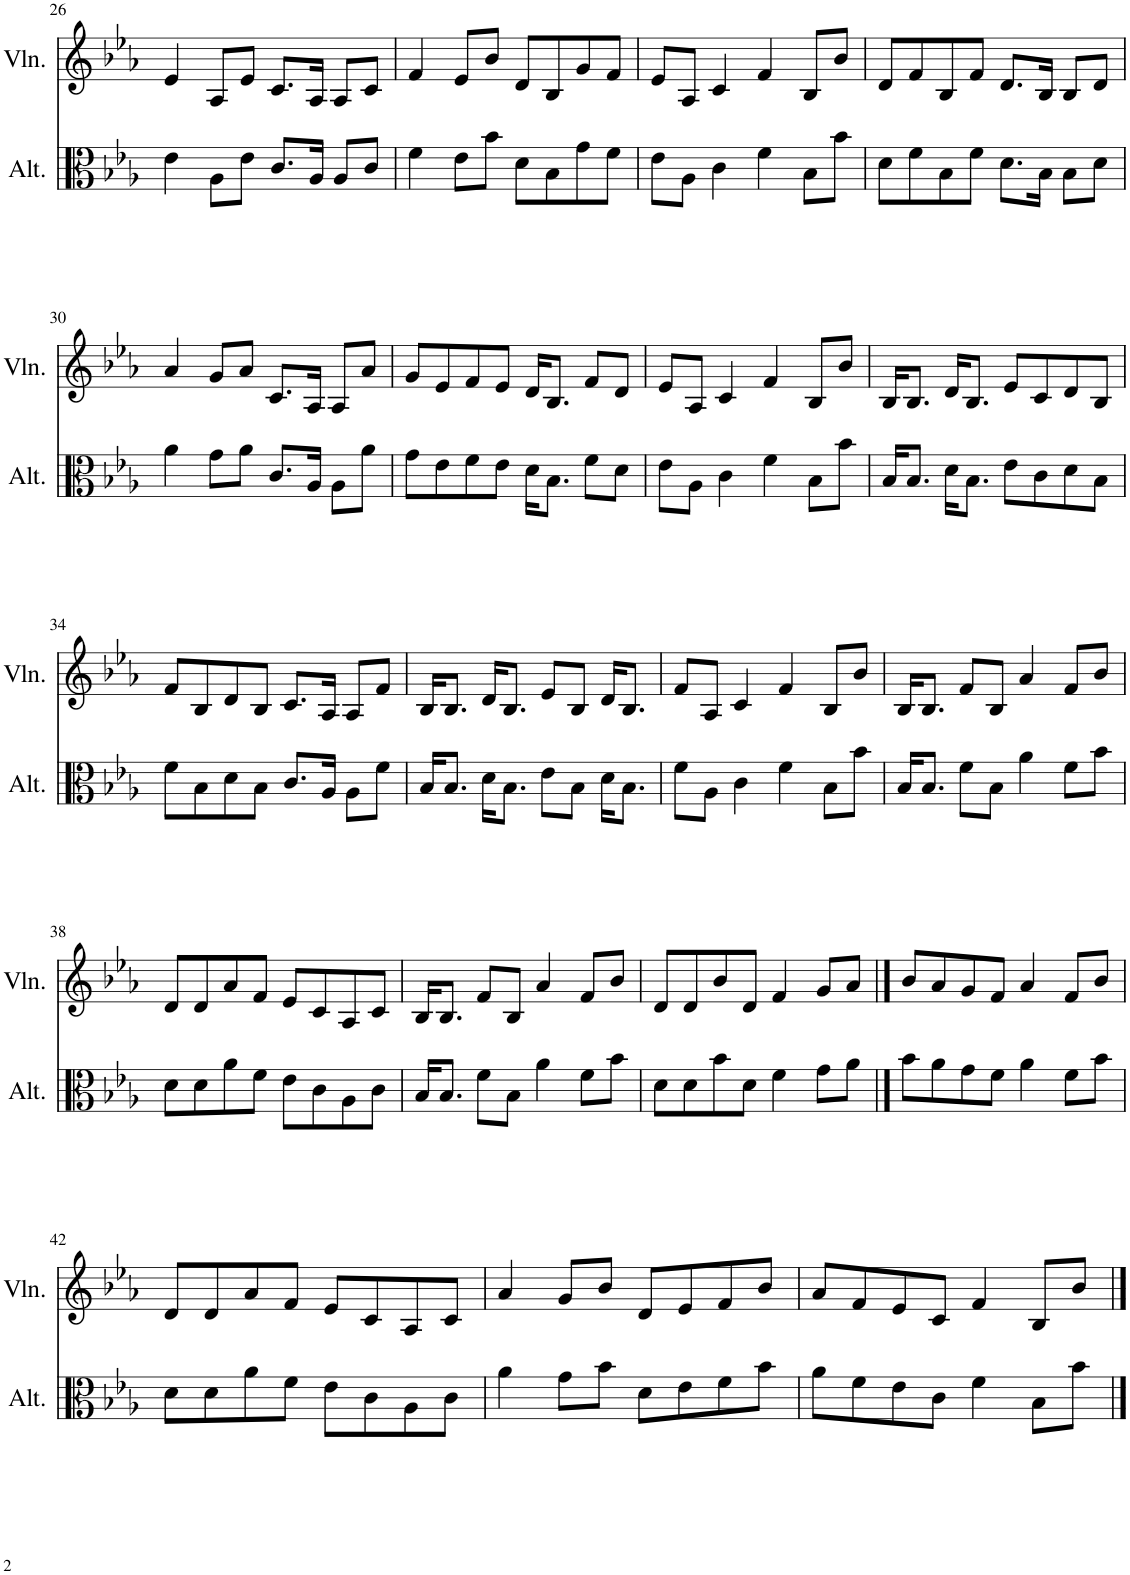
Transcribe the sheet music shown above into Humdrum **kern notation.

**kern	**kern
*part2	*part1
*staff2	*staff1
*I"Alto	*I"Violon
*I'Alt.	*I'Vln.
!!LO:PB:g=z
*clefC3	*clefG2
*k[b-e-a-]	*k[b-e-a-]
*M4/4	*M4/4
=26	=26
4e-\	4e-/
8A-\L	8A-/L
8e-\J	8e-/J
8.c/L	8.c/L
16A-/Jk	16A-/Jk
8A-/L	8A-/L
8c/J	8c/J
=27	=27
4f\	4f/
8e-\L	8e-/L
8b-\J	8b-/J
8d\L	8d/L
8B-\	8B-/
8g\	8g/
8f\J	8f/J
=28	=28
8e-\L	8e-/L
8A-\J	8A-/J
4c\	4c/
4f\	4f/
8B-\L	8B-/L
8b-\J	8b-/J
=29	=29
8d\L	8d/L
8f\	8f/
8B-\	8B-/
8f\J	8f/J
8.d\L	8.d/L
16B-\Jk	16B-/Jk
8B-\L	8B-/L
8d\J	8d/J
!!LO:LB:g=z
=30	=30
4a-\	4a-/
8g\L	8g/L
8a-\J	8a-/J
8.c/L	8.c/L
16A-/Jk	16A-/Jk
8A-\L	8A-/L
8a-\J	8a-/J
=31	=31
8g\L	8g/L
8e-\	8e-/
8f\	8f/
8e-\J	8e-/J
16d\KL	16d/KL
8.B-\J	8.B-/J
8f\L	8f/L
8d\J	8d/J
=32	=32
8e-\L	8e-/L
8A-\J	8A-/J
4c\	4c/
4f\	4f/
8B-\L	8B-/L
8b-\J	8b-/J
=33	=33
16B-/KL	16B-/KL
8.B-/J	8.B-/J
16d\KL	16d/KL
8.B-\J	8.B-/J
8e-\L	8e-/L
8c\	8c/
8d\	8d/
8B-\J	8B-/J
!!LO:LB:g=z
=34	=34
8f\L	8f/L
8B-\	8B-/
8d\	8d/
8B-\J	8B-/J
8.c/L	8.c/L
16A-/Jk	16A-/Jk
8A-\L	8A-/L
8f\J	8f/J
=35	=35
16B-/KL	16B-/KL
8.B-/J	8.B-/J
16d\KL	16d/KL
8.B-\J	8.B-/J
8e-\L	8e-/L
8B-\J	8B-/J
16d\KL	16d/KL
8.B-\J	8.B-/J
=36	=36
8f\L	8f/L
8A-\J	8A-/J
4c\	4c/
4f\	4f/
8B-\L	8B-/L
8b-\J	8b-/J
=37	=37
16B-/KL	16B-/KL
8.B-/J	8.B-/J
8f\L	8f/L
8B-\J	8B-/J
4a-\	4a-/
8f\L	8f/L
8b-\J	8b-/J
!!LO:LB:g=z
=38	=38
8d\L	8d/L
8d\	8d/
8a-\	8a-/
8f\J	8f/J
8e-\L	8e-/L
8c\	8c/
8A-\	8A-/
8c\J	8c/J
=39	=39
16B-/KL	16B-/KL
8.B-/J	8.B-/J
8f\L	8f/L
8B-\J	8B-/J
4a-\	4a-/
8f\L	8f/L
8b-\J	8b-/J
=40	=40
8d\L	8d/L
8d\	8d/
8b-\	8b-/
8d\J	8d/J
4f\	4f/
8g\L	8g/L
8a-\J	8a-/J
==41	==41
8b-\L	8b-/L
8a-\	8a-/
8g\	8g/
8f\J	8f/J
4a-\	4a-/
8f\L	8f/L
8b-\J	8b-/J
!!LO:LB:g=z
=42	=42
8d\L	8d/L
8d\	8d/
8a-\	8a-/
8f\J	8f/J
8e-\L	8e-/L
8c\	8c/
8A-\	8A-/
8c\J	8c/J
=43	=43
4a-\	4a-/
8g\L	8g/L
8b-\J	8b-/J
8d\L	8d/L
8e-\	8e-/
8f\	8f/
8b-\J	8b-/J
=44	=44
8a-\L	8a-/L
8f\	8f/
8e-\	8e-/
8c\J	8c/J
4f\	4f/
8B-\L	8B-/L
8b-\J	8b-/J
==	==
*-	*-
